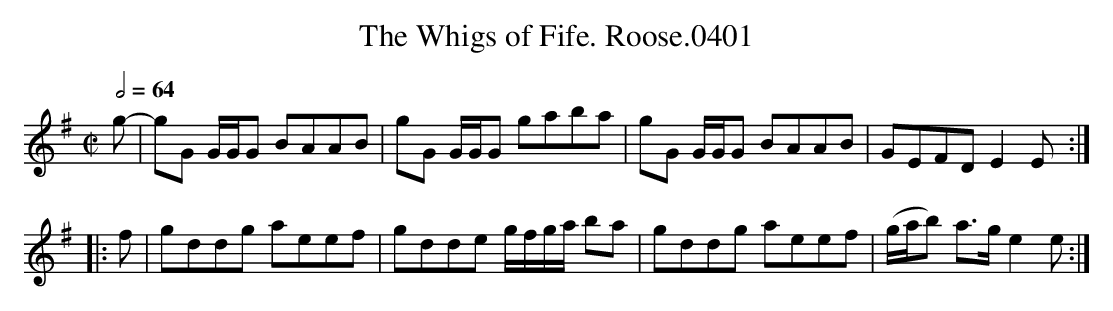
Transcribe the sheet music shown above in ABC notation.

X:1
T:Whigs of Fife. Roose.0401, The
M:C|
L:1/8
Q:1/2=64
K:G
g-|gG G/G/G BAAB|gG G/G/G gaba|gG G/G/G BAAB|GEFD E2E:|
|:f|gddg aeef|gdde g/f/g/a/ ba|gddg aeef|(g/a/b) a>g e2e:|
